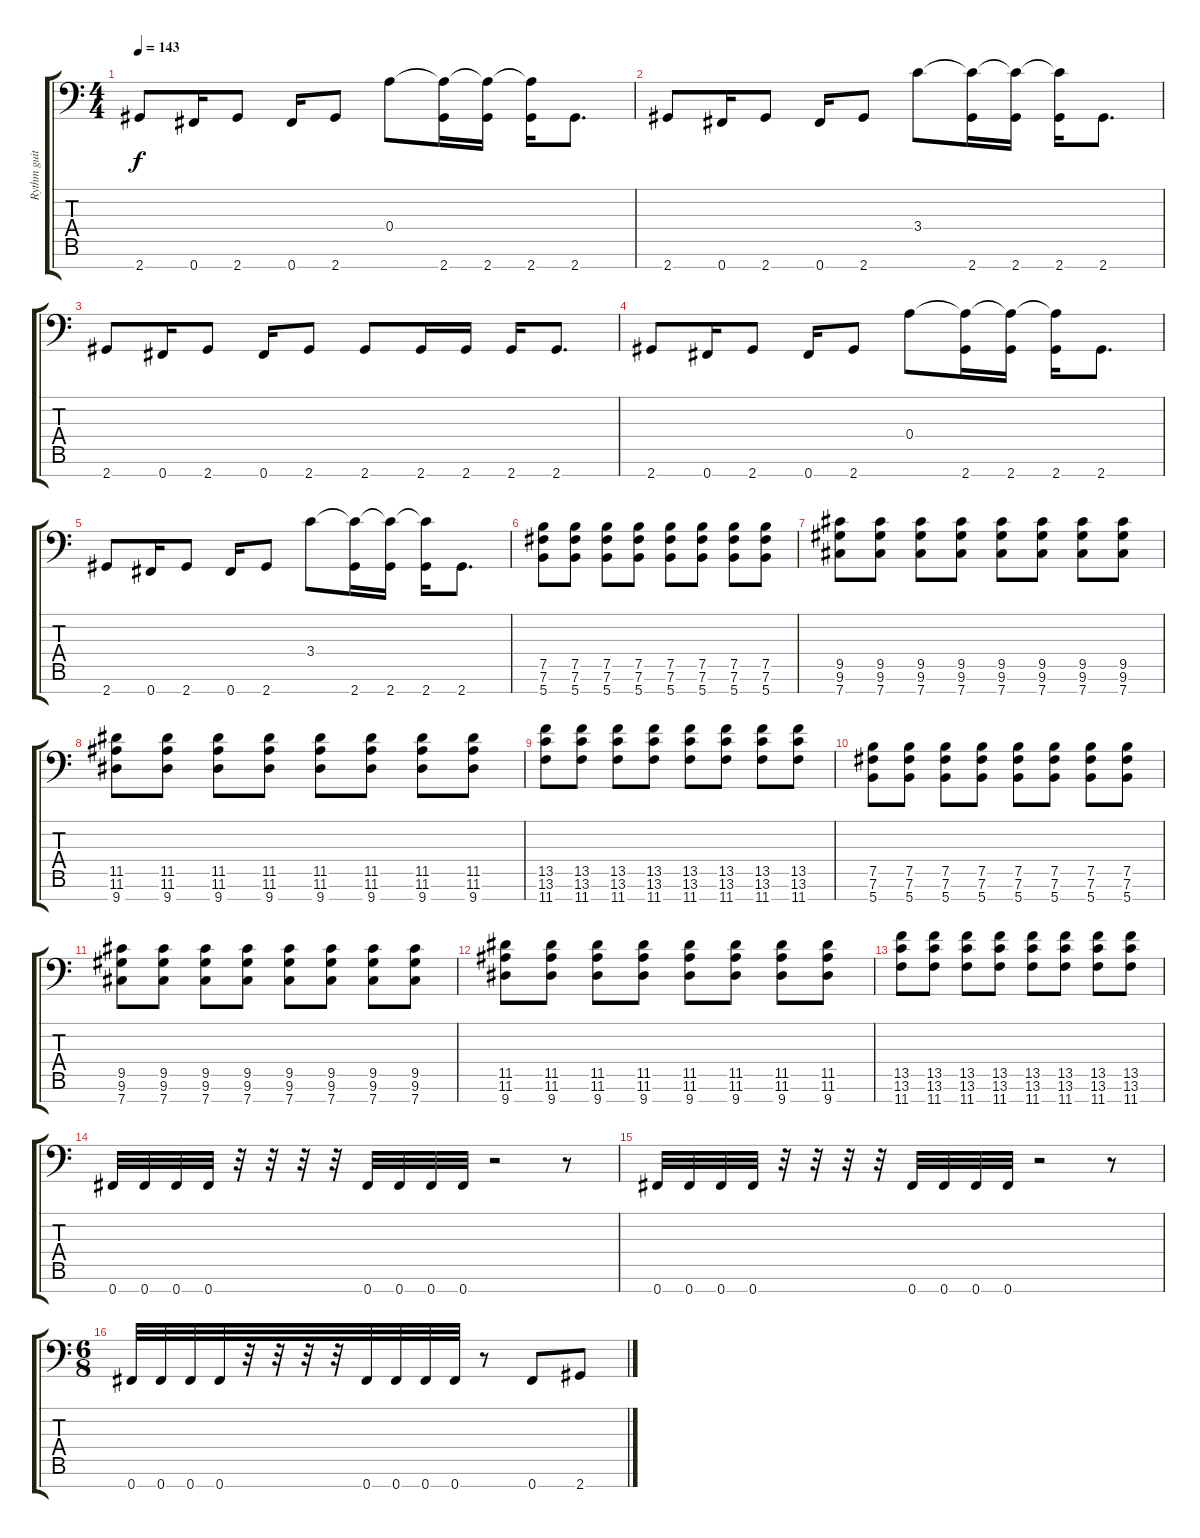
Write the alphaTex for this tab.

\track ("Rythm guitar 2" "Rythm guit") {instrument distortionguitar}
\staff {score tabs}
\tuning (B3 Gb3 D3 A2 E2 B1 Gb1) {hide}
\ts (4 4)
\tempo 143
\clef f4
\ks c
2.7.8{dy f} 0.7.16 2.7.8 0.7.16 2.7.8 0.4.8 (0.4{t} 2.7).16 (0.4{t} 2.7).16 (0.4{t} 2.7).16 2.7.8{d} |
2.7.8 0.7.16 2.7.8 0.7.16 2.7.8 3.4.8 (3.4{t} 2.7).16 (3.4{t} 2.7).16 (3.4{t} 2.7).16 2.7.8{d} |
2.7.8 0.7.16 2.7.8 0.7.16 2.7.8 2.7.8 2.7.16 2.7.16 2.7.16 2.7.8{d} |
2.7.8 0.7.16 2.7.8 0.7.16 2.7.8 0.4.8 (0.4{t} 2.7).16 (0.4{t} 2.7).16 (0.4{t} 2.7).16 2.7.8{d} |
2.7.8 0.7.16 2.7.8 0.7.16 2.7.8 3.4.8 (3.4{t} 2.7).16 (3.4{t} 2.7).16 (3.4{t} 2.7).16 2.7.8{d} |
(7.5 7.6 5.7).8 (7.5 7.6 5.7).8 (7.5 7.6 5.7).8 (7.5 7.6 5.7).8 (7.5 7.6 5.7).8 (7.5 7.6 5.7).8 (7.5 7.6 5.7).8 (7.5 7.6 5.7).8 |
(9.5 9.6 7.7).8 (9.5 9.6 7.7).8 (9.5 9.6 7.7).8 (9.5 9.6 7.7).8 (9.5 9.6 7.7).8 (9.5 9.6 7.7).8 (9.5 9.6 7.7).8 (9.5 9.6 7.7).8 |
(11.5 11.6 9.7).8 (11.5 11.6 9.7).8 (11.5 11.6 9.7).8 (11.5 11.6 9.7).8 (11.5 11.6 9.7).8 (11.5 11.6 9.7).8 (11.5 11.6 9.7).8 (11.5 11.6 9.7).8 |
(13.5 13.6 11.7).8 (13.5 13.6 11.7).8 (13.5 13.6 11.7).8 (13.5 13.6 11.7).8 (13.5 13.6 11.7).8 (13.5 13.6 11.7).8 (13.5 13.6 11.7).8 (13.5 13.6 11.7).8 |
(7.5 7.6 5.7).8 (7.5 7.6 5.7).8 (7.5 7.6 5.7).8 (7.5 7.6 5.7).8 (7.5 7.6 5.7).8 (7.5 7.6 5.7).8 (7.5 7.6 5.7).8 (7.5 7.6 5.7).8 |
(9.5 9.6 7.7).8 (9.5 9.6 7.7).8 (9.5 9.6 7.7).8 (9.5 9.6 7.7).8 (9.5 9.6 7.7).8 (9.5 9.6 7.7).8 (9.5 9.6 7.7).8 (9.5 9.6 7.7).8 |
(11.5 11.6 9.7).8 (11.5 11.6 9.7).8 (11.5 11.6 9.7).8 (11.5 11.6 9.7).8 (11.5 11.6 9.7).8 (11.5 11.6 9.7).8 (11.5 11.6 9.7).8 (11.5 11.6 9.7).8 |
(13.5 13.6 11.7).8 (13.5 13.6 11.7).8 (13.5 13.6 11.7).8 (13.5 13.6 11.7).8 (13.5 13.6 11.7).8 (13.5 13.6 11.7).8 (13.5 13.6 11.7).8 (13.5 13.6 11.7).8 |
0.7.32 0.7.32 0.7.32 0.7.32 r.32 r.32 r.32 r.32 0.7.32 0.7.32 0.7.32 0.7.32 r.2 r.8 |
0.7.32 0.7.32 0.7.32 0.7.32 r.32 r.32 r.32 r.32 0.7.32 0.7.32 0.7.32 0.7.32 r.2 r.8 |
\ts (6 8)
0.7.32 0.7.32 0.7.32 0.7.32 r.32 r.32 r.32 r.32 0.7.32 0.7.32 0.7.32 0.7.32 r.8 0.7.8 2.7.8
